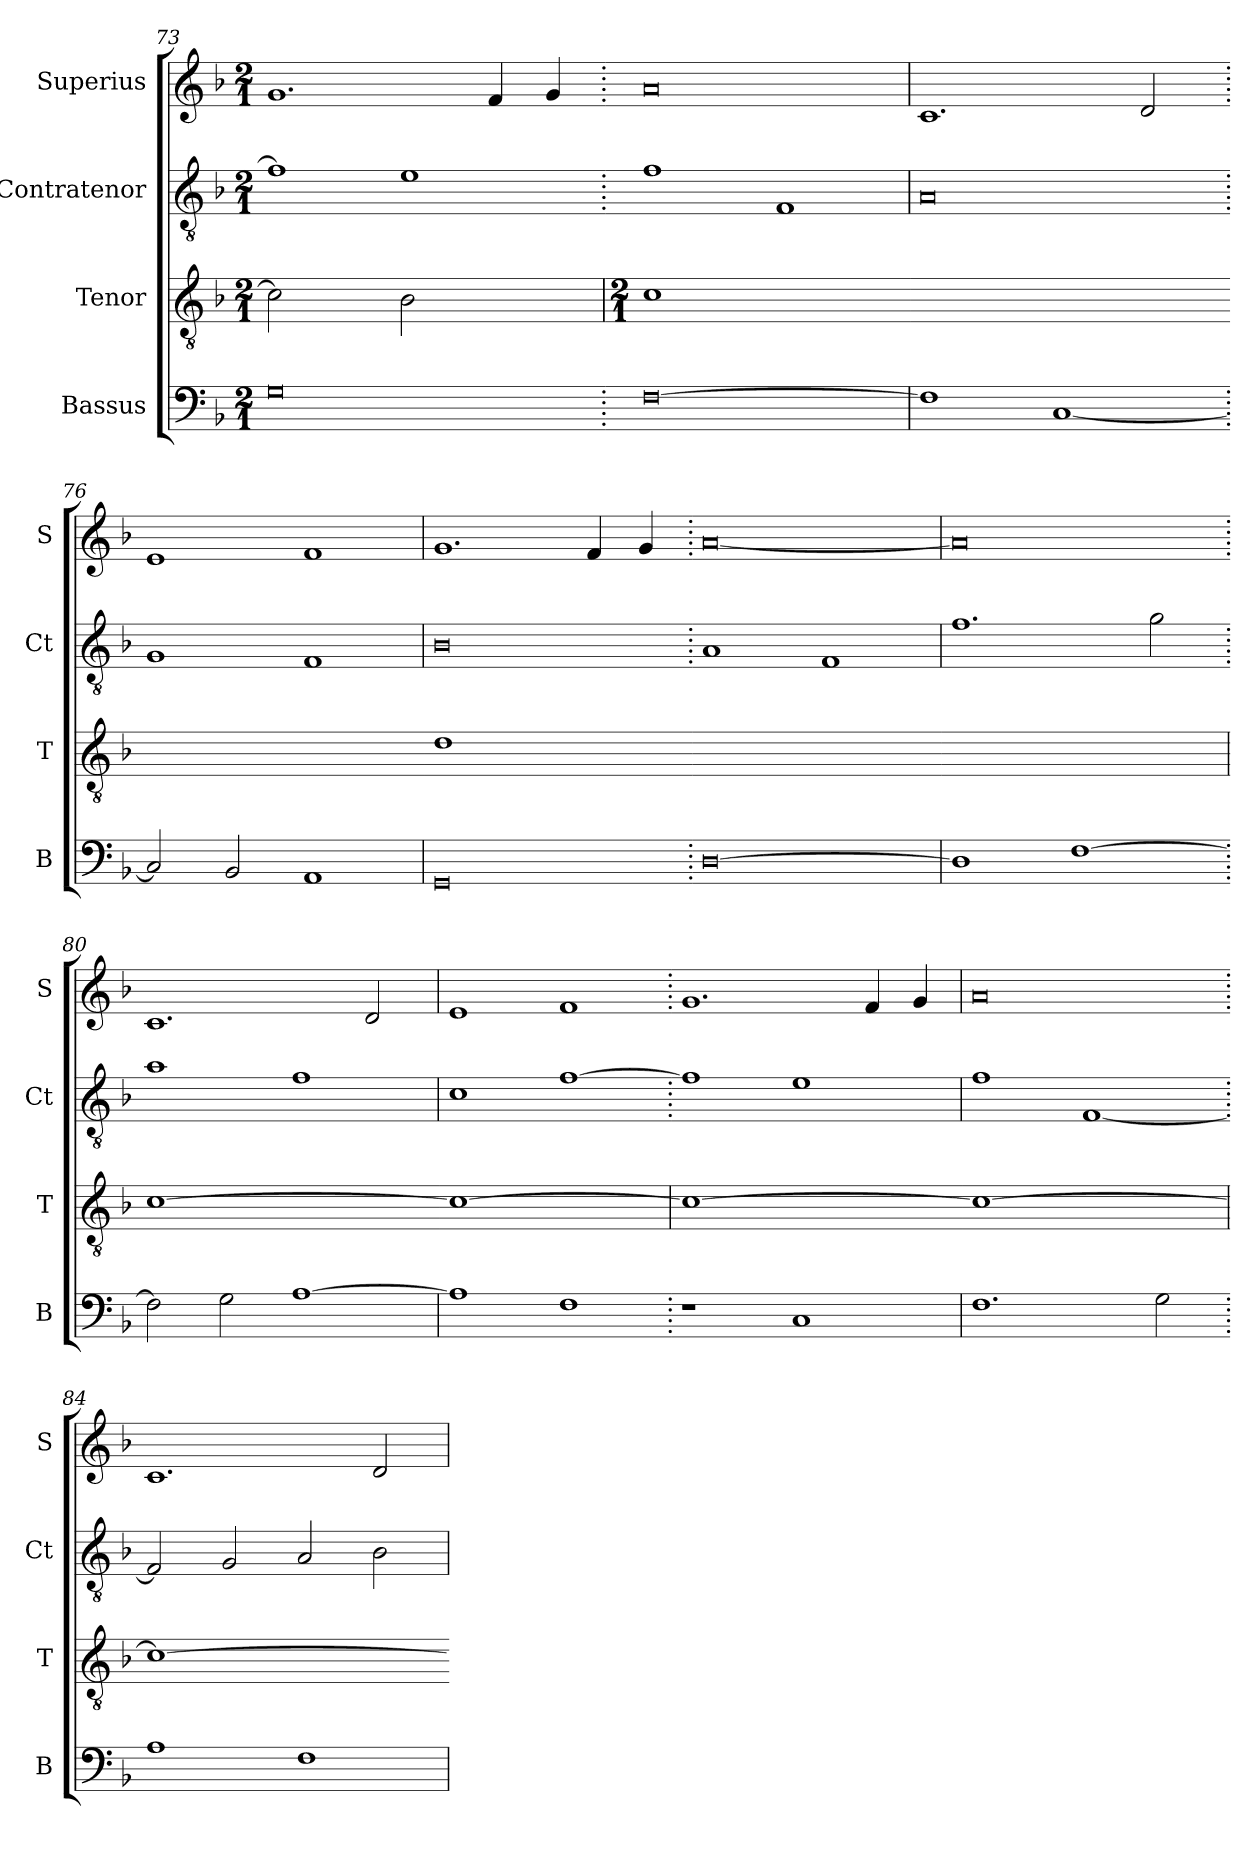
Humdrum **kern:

**kern	**kern	**kern	**kern
*part4	*part3	*part2	*part1
*staff4	*staff3	*staff2	*staff1
*I"Bassus	*I"Tenor	*I"Contratenor	*I"Superius
*I'B	*I'T	*I'Ct	*I'S
*clefF4	*clefGv2	*clefGv2	*clefG2
*k[b-]	*k[b-]	*k[b-]	*k[b-]
*d:	*d:	*d:	*d:
*M2/1	*M2/1	*M2/1	*M2/1
=73	=73	=73	=73
!	!LO:N:vis=2	!	!
0G	1c]	1f]	1.g
!	!LO:N:vis=2	!	!
.	1B-	1e	.
.	.	.	4f
.	.	.	4g
=74.	=74	=74.	=74.
*	*M2/1	*	*
!	!LO:N:vis=1	!	!
[0F	[y0c	1f	0a
.	.	1F	.
=75	=75-	=75	=75
!	!LO:N:vis=1	!	!
1F]	0cyy_	0A	1.c
[1C	.	.	.
.	.	.	2d
=76.	=76-	=76.	=76.
!	!LO:N:vis=1	!	!
2C]	0cyy]	1G	1e
2BB-	.	.	.
1AA	.	1F	1f
=77	=77-	=77	=77
!	!LO:N:vis=1	!	!
0GG	[y0d	0B-	1.g
.	.	.	4f
.	.	.	4g
=78.	=78-	=78.	=78.
!	!LO:N:vis=1	!	!
[0D	0dyy_	1A	[0a
.	.	1F	.
=79	=79-	=79	=79
!	!LO:N:vis=1	!	!
1D]	0dyy]	1.f	0a]
[1F	.	.	.
.	.	2g	.
=80.	=80	=80.	=80.
!	!LO:N:vis=1	!	!
2F]	[0c	1a	1.c
2G	.	.	.
[1A	.	1f	.
.	.	.	2d
=81	=81-	=81	=81
!	!LO:N:vis=1	!	!
1A]	0c_	1c	1e
1F	.	[1f	1f
=82.	=82	=82.	=82.
!	!LO:N:vis=1	!	!
1r	0c_	1f]	1.g
1C	.	1e	.
.	.	.	4f
.	.	.	4g
=83	=83-	=83	=83
!	!LO:N:vis=1	!	!
1.F	0c_	1f	0a
.	.	[1F	.
2G	.	.	.
=84.	=84	=84.	=84.
!	!LO:N:vis=1	!	!
1A	0c_	2F]	1.c
.	.	2G	.
1F	.	2A	.
.	.	2B-	2d
=	=-	=	=
*-	*-	*-	*-
